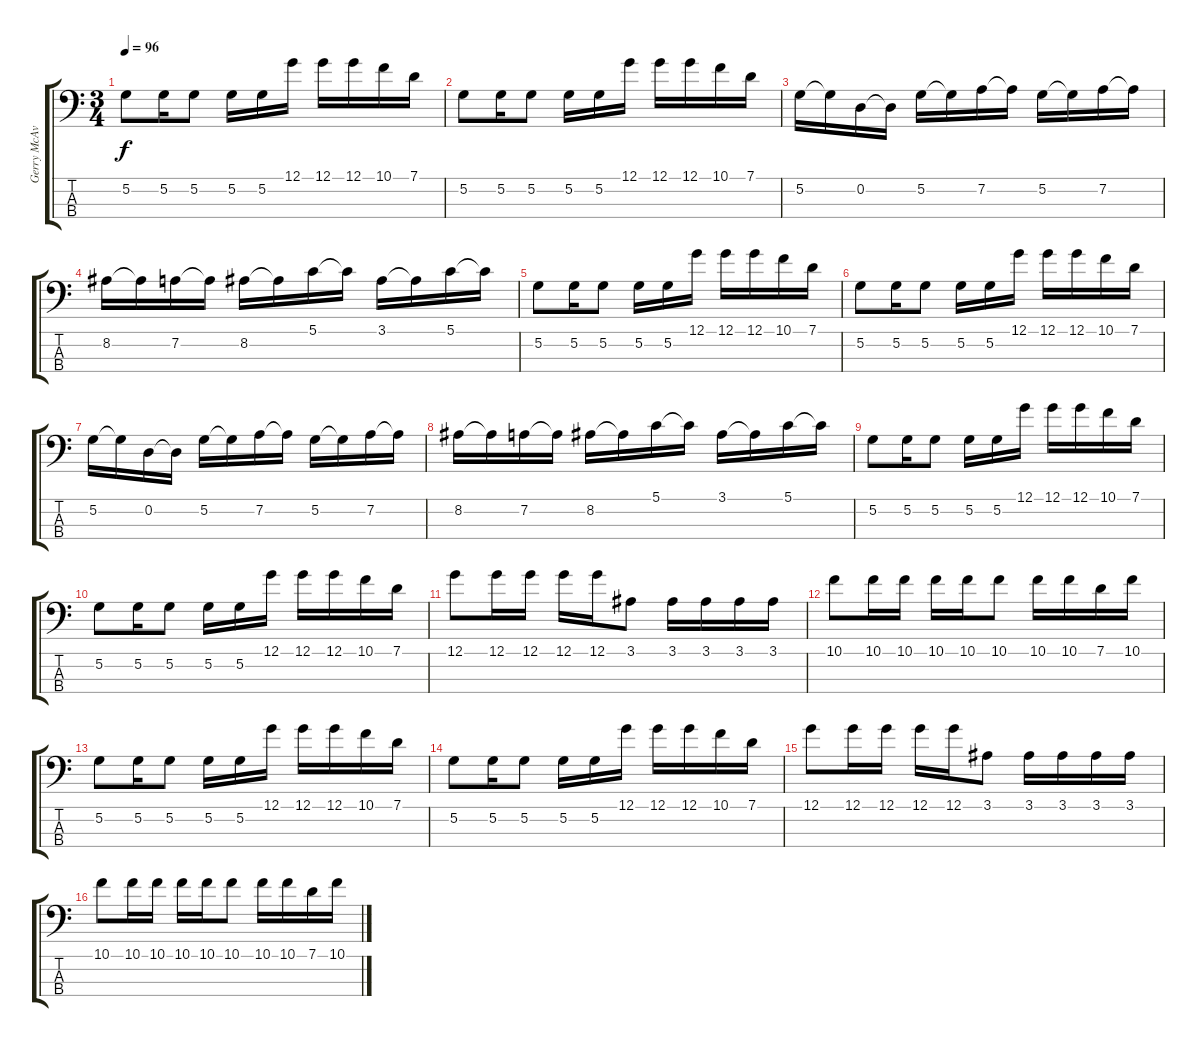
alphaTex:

\track ("Gerry McAvoy" "Gerry McAv") {instrument electricbassfinger}
\staff {score tabs}
\tuning (G2 D2 A1 E1) {hide}
\ts (3 4)
\tempo 96
\clef f4
\ks c
5.2.8{dy f} 5.2.16 5.2.8 5.2.16 5.2.16 12.1.16 12.1.16 12.1.16 10.1.16 7.1.16 |
5.2.8 5.2.16 5.2.8 5.2.16 5.2.16 12.1.16 12.1.16 12.1.16 10.1.16 7.1.16 |
5.2.16 5.2{t}.16 0.2.16 0.2{t}.16 5.2.16 5.2{t}.16 7.2.16 7.2{t}.16 5.2.16 5.2{t}.16 7.2.16 7.2{t}.16 |
8.2.16 8.2{t}.16 7.2.16 7.2{t}.16 8.2.16 8.2{t}.16 5.1.16 5.1{t}.16 3.1.16 3.1{t}.16 5.1.16 5.1{t}.16 |
5.2.8 5.2.16 5.2.8 5.2.16 5.2.16 12.1.16 12.1.16 12.1.16 10.1.16 7.1.16 |
5.2.8 5.2.16 5.2.8 5.2.16 5.2.16 12.1.16 12.1.16 12.1.16 10.1.16 7.1.16 |
5.2.16 5.2{t}.16 0.2.16 0.2{t}.16 5.2.16 5.2{t}.16 7.2.16 7.2{t}.16 5.2.16 5.2{t}.16 7.2.16 7.2{t}.16 |
8.2.16 8.2{t}.16 7.2.16 7.2{t}.16 8.2.16 8.2{t}.16 5.1.16 5.1{t}.16 3.1.16 3.1{t}.16 5.1.16 5.1{t}.16 |
5.2.8 5.2.16 5.2.8 5.2.16 5.2.16 12.1.16 12.1.16 12.1.16 10.1.16 7.1.16 |
5.2.8 5.2.16 5.2.8 5.2.16 5.2.16 12.1.16 12.1.16 12.1.16 10.1.16 7.1.16 |
12.1.8 12.1.16 12.1.16 12.1.16 12.1.16 3.1.8 3.1.16 3.1.16 3.1.16 3.1.16 |
10.1.8 10.1.16 10.1.16 10.1.16 10.1.16 10.1.8 10.1.16 10.1.16 7.1.16 10.1.16 |
5.2.8 5.2.16 5.2.8 5.2.16 5.2.16 12.1.16 12.1.16 12.1.16 10.1.16 7.1.16 |
5.2.8 5.2.16 5.2.8 5.2.16 5.2.16 12.1.16 12.1.16 12.1.16 10.1.16 7.1.16 |
12.1.8 12.1.16 12.1.16 12.1.16 12.1.16 3.1.8 3.1.16 3.1.16 3.1.16 3.1.16 |
10.1.8 10.1.16 10.1.16 10.1.16 10.1.16 10.1.8 10.1.16 10.1.16 7.1.16 10.1.16
